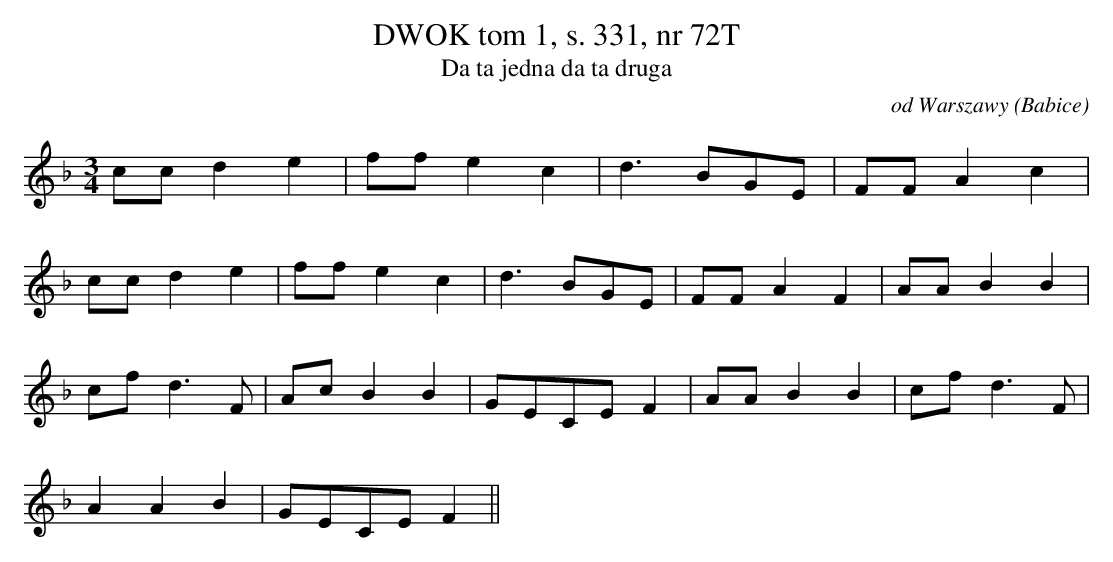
X:1
T: DWOK tom 1, s. 331, nr 72T
T: Da ta jedna da ta druga
O: od Warszawy (Babice)
M: 3/4
L: 1/8
K: F
ccd2e2 | ffe2c2 | d3BGE | FFA2c2 |
ccd2e2 | ffe2c2 | d3BGE | FFA2F2 | AAB2B2 |
cfd3F | AcB2B2 | GECEF2 | AAB2B2 | cfd3F |
A2A2B2 | GECEF2||
